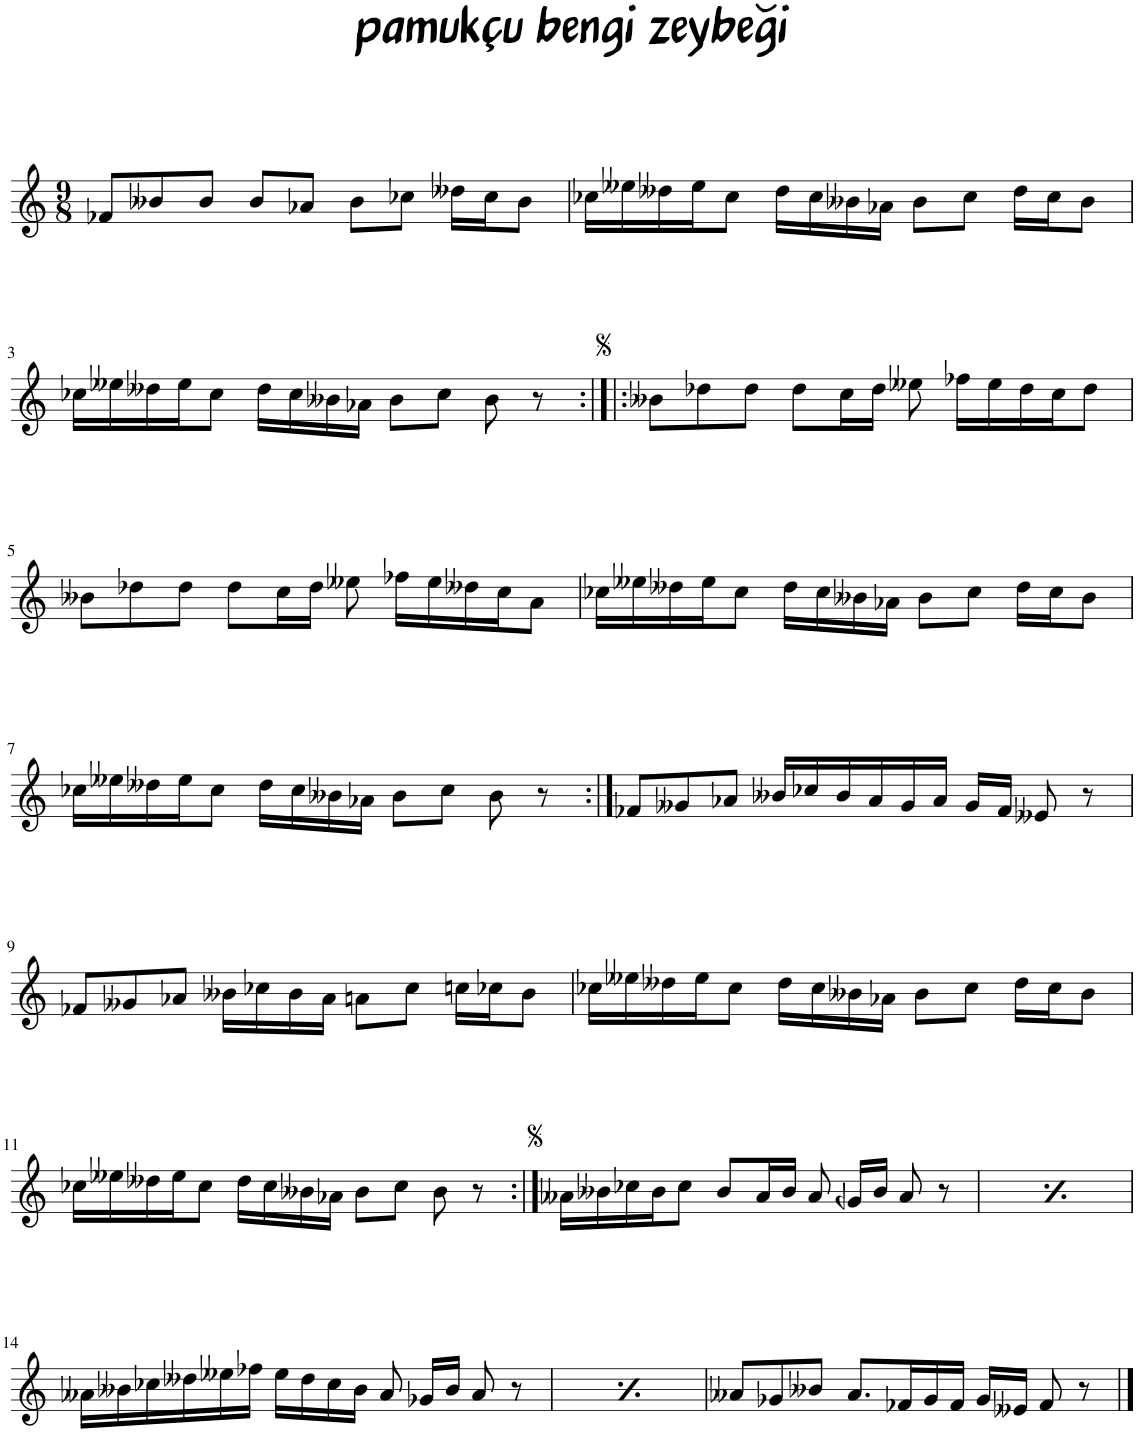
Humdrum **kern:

**kern
*part1
*staff1
*I"G Clarinet
*I'G Cl.
*clefG2
*Trd2c5
*k[]
*M9/8
=1
8f-X/L
8b--X/
8b--/J
8b--/L
8a-X/J
8b--\L
8cc-X\J
16dd--X\LL
16cc-\J
8b--\J
=2
16cc-X\LL
16ee--X\
16dd--X\
16ee--\J
8cc-\J
16dd--\LL
16cc-\
16b--X\
16a-X\JJ
8b--\L
8cc-\J
16dd--\LL
16cc-\J
8b--\J
!!LO:LB:g=z
=3
16cc-X\LL
16ee--X\
16dd--X\
16ee--\J
8cc-\J
16dd--\LL
16cc-\
16b--X\
16a-X\JJ
8b--\L
8cc-\J
8b--\
8r
=4:|!|:
8b--X\L
8dd-X\
8dd-\J
8dd-\L
16cc\L
16dd-\JJ
8ee--X\
16ff-X\LL
16ee--\
16dd-\
16cc\J
8dd-\J
!!LO:LB:g=z
=5
8b--X\L
8dd-X\
8dd-\J
8dd-\L
16cc\L
16dd-\JJ
8ee--X\
16ff-X\LL
16ee--\
16dd--X\
16cc\J
8a\J
=6
16cc-X\LL
16ee--X\
16dd--X\
16ee--\J
8cc-\J
16dd--\LL
16cc-\
16b--X\
16a-X\JJ
8b--\L
8cc-\J
16dd--\LL
16cc-\J
8b--\J
!!LO:LB:g=z
=7
16cc-X\LL
16ee--X\
16dd--X\
16ee--\J
8cc-\J
16dd--\LL
16cc-\
16b--X\
16a-X\JJ
8b--\L
8cc-\J
8b--\
8r
=8:|!
8f-X/L
8g--X/
8a-X/J
16b--X/LL
16cc-X/
16b--/
16a-/
16g--/
16a-/JJ
16g--/LL
16f-/JJ
8e--X/
8r
!!LO:LB:g=z
=9
8f-X/L
8g--X/
8a-X/J
16b--X\LL
16cc-X\
16b--\
16a-\JJ
8an\L
8cc-\J
16ccn\LL
16cc-X\J
8b--\J
=10
16cc-X\LL
16ee--X\
16dd--X\
16ee--\J
8cc-\J
16dd--\LL
16cc-\
16b--X\
16a-X\JJ
8b--\L
8cc-\J
16dd--\LL
16cc-\J
8b--\J
!!LO:LB:g=z
=11
16cc-X\LL
16ee--X\
16dd--X\
16ee--\J
8cc-\J
16dd--\LL
16cc-\
16b--X\
16a-X\JJ
8b--\L
8cc-\J
8b--\
8r
=12:|!
16a--X\LL
16b--X\
16cc-X\
16b--\J
8cc-\J
8b--/L
16a--/L
16b--/JJ
8a--/
16gn/LL
16b--/JJ
8a--/
8r
=13
16a--X\LL
16b--X\
16cc-X\
16b--\J
8cc-\J
8b--/L
16a--/L
16b--/JJ
8a--/
16gn/LL
16b--/JJ
8a--/
8r
!!LO:LB:g=z
=14
16a--X\LL
16b--X\
16cc-X\
16dd--X\
16ee--X\
16ff-X\JJ
16ee--\LL
16dd--\
16cc-\
16b--\JJ
8a--/
16g-X/LL
16b--/JJ
8a--/
8r
=15
16a--X\LL
16b--X\
16cc-X\
16dd--X\
16ee--X\
16ff-X\JJ
16ee--\LL
16dd--\
16cc-\
16b--\JJ
8a--/
16g-X/LL
16b--/JJ
8a--/
8r
=16
8a--X/L
8g-X/
8b--X/J
8.a--/L
16f-X/L
16g-/
16f-/JJ
16g-/LL
16e--X/JJ
8f-/
8r
==
*-
